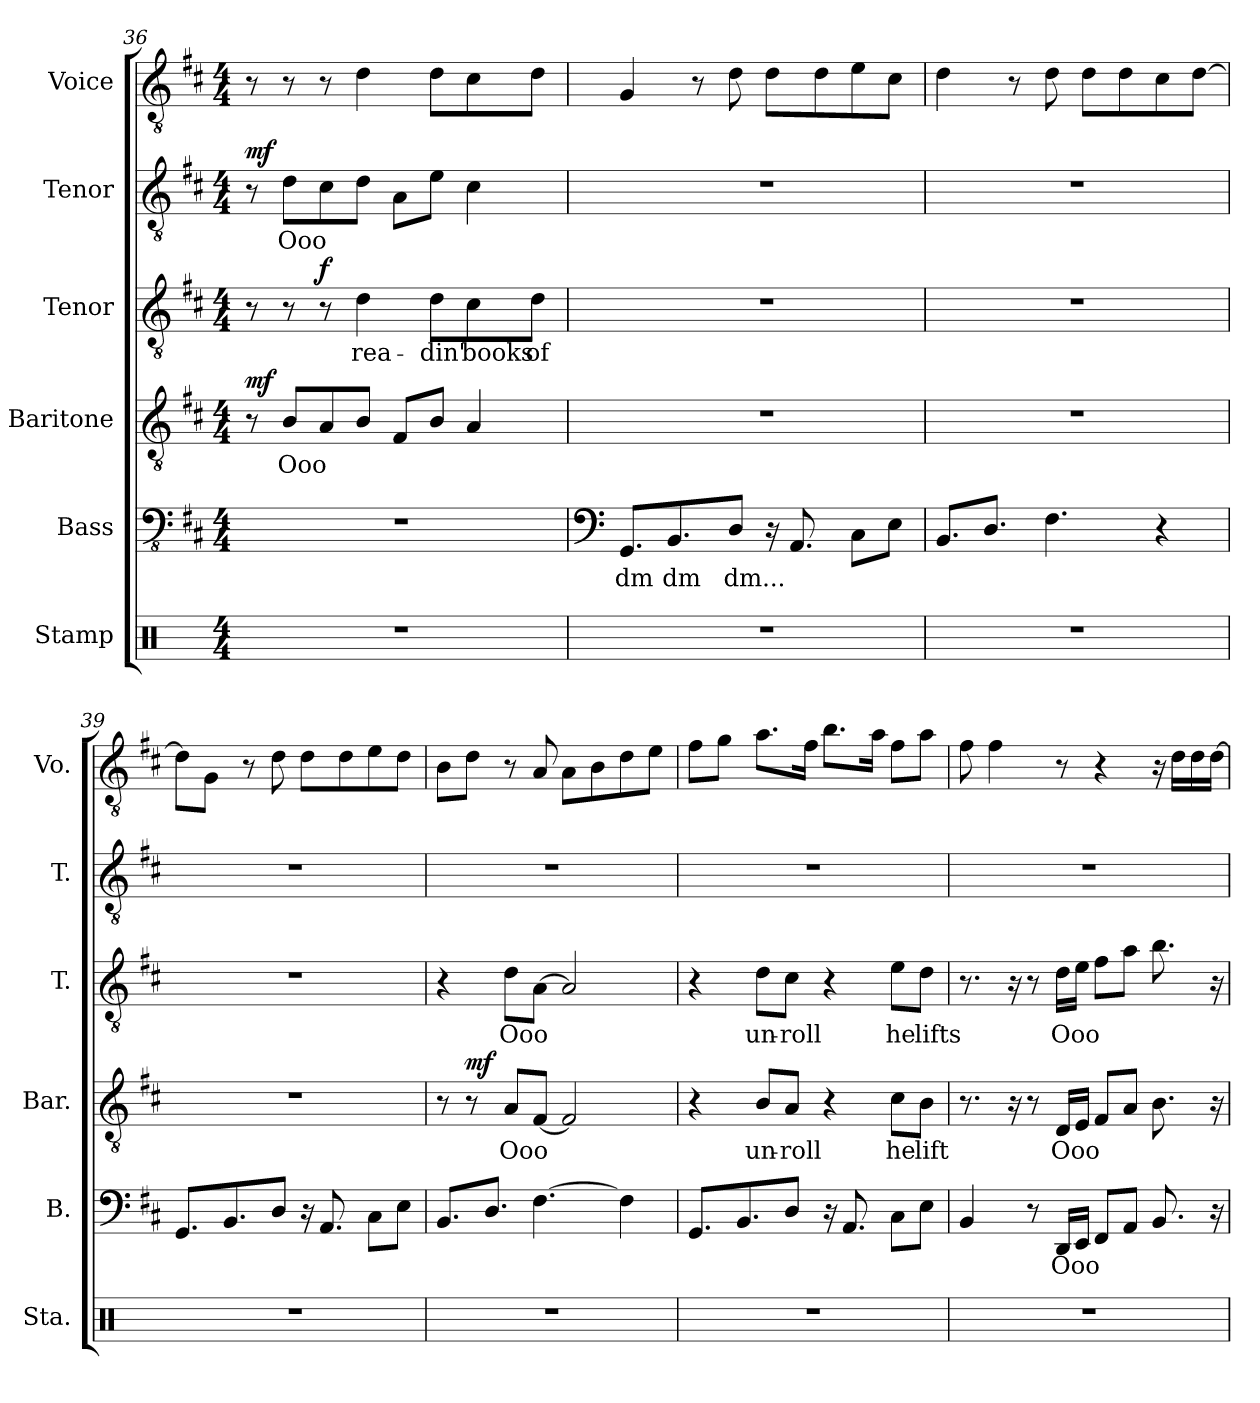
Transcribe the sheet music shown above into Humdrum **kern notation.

**kern	**kern	**text	**kern	**text	**dynam	**kern	**text	**dynam	**kern	**text	**dynam	**kern
*part6	*part5	*part5	*part4	*part4	*part4	*part3	*part3	*part3	*part2	*part2	*part2	*part1
*staff6	*staff5	*staff5	*staff4	*staff4	*staff4	*staff3	*staff3	*staff3	*staff2	*staff2	*staff2	*staff1
*I"Stamp	*I"Bass	*	*I"Baritone	*	*	*I"Tenor	*	*	*I"Tenor	*	*	*I"Voice
*I'Sta.	*I'B.	*	*I'Bar.	*	*	*I'T.	*	*	*I'T.	*	*	*I'Vo.
!!LO:LB:g=z
*clefX	*clefFv4	*	*clefGv2	*	*	*clefGv2	*	*	*clefGv2	*	*	*clefGv2
*	*	*	*	*	*	*	*	*	*	*	*	*ITrd-7c-12
*k[]	*k[f#c#]	*	*k[f#c#]	*	*	*k[f#c#]	*	*	*k[f#c#]	*	*	*k[f#c#]
*M4/4	*M4/4	*	*M4/4	*	*	*M4/4	*	*	*M4/4	*	*	*M4/4
=36	=36	=36	=36	=36	=36	=36	=36	=36	=36	=36	=36	=36
!	!	!	!	!	!LO:DY:b	!	!	!	!	!	!LO:DY:b	!
1r	1r	.	8r	.	mf	8r	.	.	8r	.	mf	8r
!	!	!	!	!LO:LY:b	!	!	!	!	!	!LO:LY:b	!	!
.	.	.	8B/L	Ooo	.	8r	.	.	8d\L	Ooo	.	8r
!	!	!	!	!	!	!	!	!LO:DY:b	!	!	!	!
.	.	.	8A/	.	.	8r	.	f	8c#\	.	.	8r
!	!	!	!	!	!	!	!LO:LY:b	!	!	!	!	!
.	.	.	8B/J	.	.	4d\	rea-	.	8d\J	.	.	4dd\
.	.	.	8F#/L	.	.	.	.	.	8A\L	.	.	.
!	!	!	!	!	!	!	!LO:LY:b	!	!	!	!	!
.	.	.	8B/J	.	.	8d\L	-din'	.	8e\J	.	.	8dd\L
!	!	!	!	!	!	!	!LO:LY:b	!	!	!	!	!
.	.	.	4A/	.	.	8c#\	books	.	4c#\	.	.	8cc#\
!	!	!	!	!	!	!	!LO:LY:b	!	!	!	!	!
.	.	.	.	.	.	8d\J	of	.	.	.	.	8dd\J
=37	=37	=37	=37	=37	=37	=37	=37	=37	=37	=37	=37	=37
*	*clefF4	*	*	*	*	*	*	*	*	*	*	*
!	!	!LO:LY:b	!	!	!	!	!	!	!	!	!	!
1r	8.GG/L	dm	1r	.	.	1r	.	.	1r	.	.	4g/
!	!	!LO:LY:b	!	!	!	!	!	!	!	!	!	!
.	8.BB/	dm	.	.	.	.	.	.	.	.	.	.
.	.	.	.	.	.	.	.	.	.	.	.	8r
!	!	!LO:LY:b	!	!	!	!	!	!	!	!	!	!
.	8D/J	dm...	.	.	.	.	.	.	.	.	.	8dd\
.	16r	.	.	.	.	.	.	.	.	.	.	8dd\L
.	8.AA/	.	.	.	.	.	.	.	.	.	.	.
.	.	.	.	.	.	.	.	.	.	.	.	8dd\
.	8C#\L	.	.	.	.	.	.	.	.	.	.	8ee\
.	8E\J	.	.	.	.	.	.	.	.	.	.	8cc#\J
=38	=38	=38	=38	=38	=38	=38	=38	=38	=38	=38	=38	=38
1r	8.BB/L	.	1r	.	.	1r	.	.	1r	.	.	4dd\
.	8.D/J	.	.	.	.	.	.	.	.	.	.	.
.	.	.	.	.	.	.	.	.	.	.	.	8r
.	4.F#\	.	.	.	.	.	.	.	.	.	.	8dd\
.	.	.	.	.	.	.	.	.	.	.	.	8dd\L
.	.	.	.	.	.	.	.	.	.	.	.	8dd\
.	4r	.	.	.	.	.	.	.	.	.	.	8cc#\
.	.	.	.	.	.	.	.	.	.	.	.	[8dd\J
=39	=39	=39	=39	=39	=39	=39	=39	=39	=39	=39	=39	=39
1r	8.GG/L	.	1r	.	.	1r	.	.	1r	.	.	8dd\L]
.	.	.	.	.	.	.	.	.	.	.	.	8g\J
.	8.BB/	.	.	.	.	.	.	.	.	.	.	.
.	.	.	.	.	.	.	.	.	.	.	.	8r
.	8D/J	.	.	.	.	.	.	.	.	.	.	8dd\
.	16r	.	.	.	.	.	.	.	.	.	.	8dd\L
.	8.AA/	.	.	.	.	.	.	.	.	.	.	.
.	.	.	.	.	.	.	.	.	.	.	.	8dd\
.	8C#\L	.	.	.	.	.	.	.	.	.	.	8ee\
.	8E\J	.	.	.	.	.	.	.	.	.	.	8dd\J
!!LO:PB:g=z
=40	=40	=40	=40	=40	=40	=40	=40	=40	=40	=40	=40	=40
1r	8.BB/L	.	8r	.	.	4r	.	.	1r	.	.	8b\L
!	!	!	!	!	!LO:DY:b	!	!	!	!	!	!	!
.	.	.	8r	.	mf	.	.	.	.	.	.	8dd\J
.	8.D/J	.	.	.	.	.	.	.	.	.	.	.
!	!	!	!	!LO:LY:b	!	!	!LO:LY:b	!	!	!	!	!
.	.	.	8A/L	Ooo	.	8d\L	Ooo	.	.	.	.	8r
.	[4.F#\	.	[8F#/J	.	.	[8A\J	.	.	.	.	.	8a/
.	.	.	2F#/]	.	.	2A/]	.	.	.	.	.	8a\L
.	.	.	.	.	.	.	.	.	.	.	.	8b\
.	4F#\]	.	.	.	.	.	.	.	.	.	.	8dd\
.	.	.	.	.	.	.	.	.	.	.	.	8ee\J
=41	=41	=41	=41	=41	=41	=41	=41	=41	=41	=41	=41	=41
1r	8.GG/L	.	4r	.	.	4r	.	.	1r	.	.	8ff#\L
.	.	.	.	.	.	.	.	.	.	.	.	8gg\J
.	8.BB/	.	.	.	.	.	.	.	.	.	.	.
!	!	!	!	!LO:LY:b	!	!	!LO:LY:b	!	!	!	!	!
.	.	.	8B/L	un-	.	8d\L	un-	.	.	.	.	8.aa\L
!	!	!	!	!LO:LY:b	!	!	!LO:LY:b	!	!	!	!	!
.	8D/J	.	8A/J	-roll	.	8c#\J	-roll	.	.	.	.	.
.	.	.	.	.	.	.	.	.	.	.	.	16ff#\Jk
.	16r	.	4r	.	.	4r	.	.	.	.	.	8.bb\L
.	8.AA/	.	.	.	.	.	.	.	.	.	.	.
.	.	.	.	.	.	.	.	.	.	.	.	16aa\Jk
!	!	!	!	!LO:LY:b	!	!	!LO:LY:b	!	!	!	!	!
.	8C#\L	.	8c#\L	he	.	8e\L	he	.	.	.	.	8ff#\L
!	!	!	!	!LO:LY:b	!	!	!LO:LY:b	!	!	!	!	!
.	8E\J	.	8B\J	lift	.	8d\J	lifts	.	.	.	.	8aa\J
=42	=42	=42	=42	=42	=42	=42	=42	=42	=42	=42	=42	=42
1r	4BB/	.	8.r	.	.	8.r	.	.	1r	.	.	8ff#\
.	.	.	.	.	.	.	.	.	.	.	.	4ff#\
.	.	.	16r	.	.	16r	.	.	.	.	.	.
.	8r	.	8r	.	.	8r	.	.	.	.	.	.
!	!	!LO:LY:b	!	!LO:LY:b	!	!	!LO:LY:b	!	!	!	!	!
.	16DD/LL	Ooo	16D/LL	Ooo	.	16d\LL	Ooo	.	.	.	.	8r
.	16EE/JJ	.	16E/JJ	.	.	16e\JJ	.	.	.	.	.	.
.	8FF#/L	.	8F#/L	.	.	8f#\L	.	.	.	.	.	4r
.	8AA/J	.	8A/J	.	.	8a\J	.	.	.	.	.	.
.	8.BB/	.	8.B\	.	.	8.b\	.	.	.	.	.	16r
.	.	.	.	.	.	.	.	.	.	.	.	16dd\LL
.	.	.	.	.	.	.	.	.	.	.	.	16dd\
.	16r	.	16r	.	.	16r	.	.	.	.	.	[16dd\JJ
=	=	=	=	=	=	=	=	=	=	=	=	=
*-	*-	*-	*-	*-	*-	*-	*-	*-	*-	*-	*-	*-
